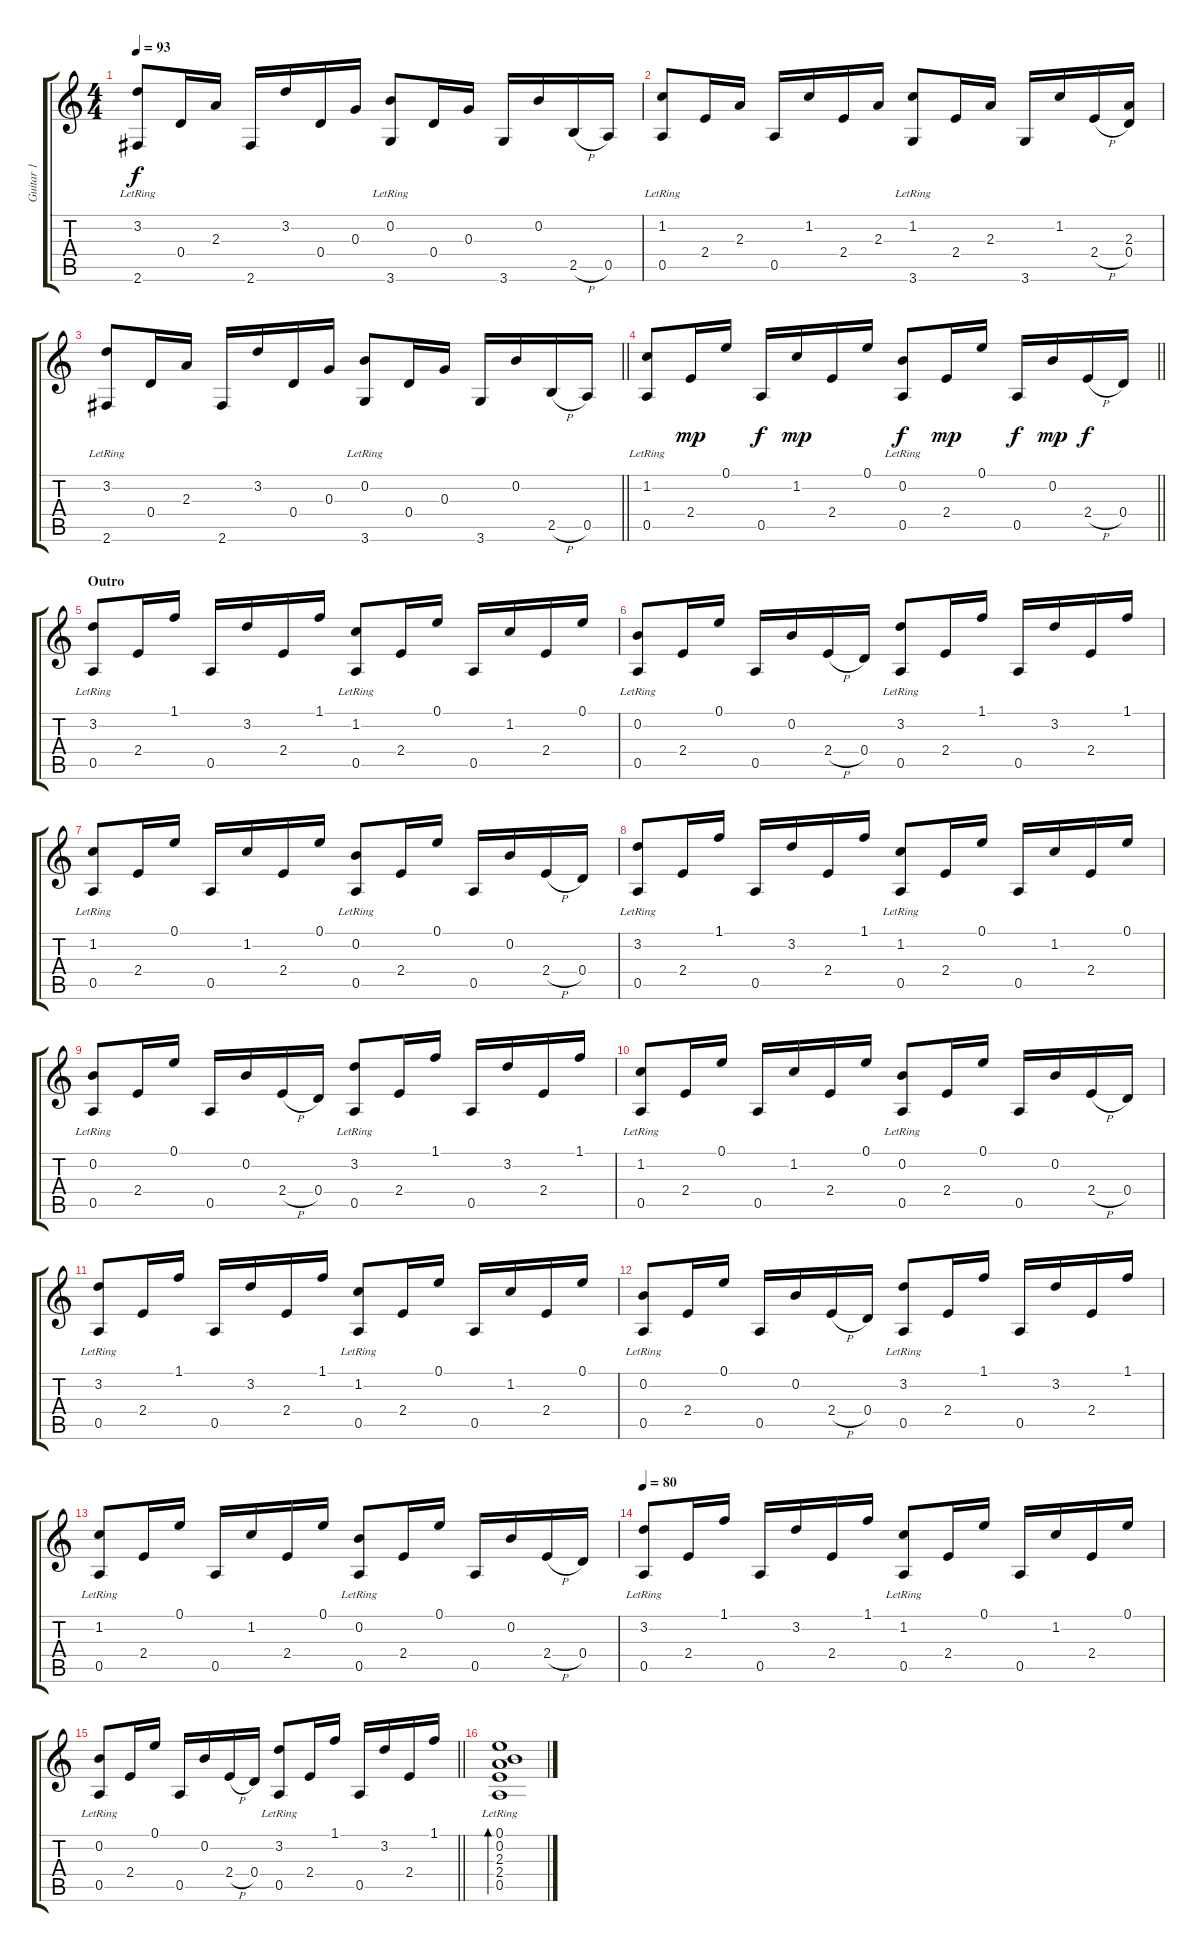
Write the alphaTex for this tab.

\track ("Guitar 1" "Guitar 1") {instrument acousticguitarnylon}
\staff {score tabs}
\tuning (E4 B3 G3 D3 A2 E2) {hide}
\ts (4 4)
\tempo 93
\clef g2
\ks c
(3.2{lr} 2.6{lr}).8{dy f} 0.4.16 2.3.16 2.6.16 3.2.16 0.4.16 0.3.16 (0.2{lr} 3.6{lr}).8 0.4.16 0.3.16 3.6.16 0.2.16 2.5{h}.16 0.5.16 |
(1.2{lr} 0.5{lr}).8 2.4.16 2.3.16 0.5.16 1.2.16 2.4.16 2.3.16 (1.2{lr} 3.6{lr}).8 2.4.16 2.3.16 3.6.16 1.2.16 2.4{h}.16 (2.3 0.4).16 |
\barLineRight lightlight
(3.2{lr} 2.6{lr}).8 0.4.16 2.3.16 2.6.16 3.2.16 0.4.16 0.3.16 (0.2{lr} 3.6{lr}).8 0.4.16 0.3.16 3.6.16 0.2.16 2.5{h}.16 0.5.16 |
\barLineRight lightlight
(1.2{lr} 0.5{lr}).8 2.4.16{dy mp} 0.1.16 0.5.16{dy f} 1.2.16{dy mp} 2.4.16 0.1.16 (0.2{lr} 0.5{lr}).8{dy f} 2.4.16{dy mp} 0.1.16 0.5.16{dy f} 0.2.16{dy mp} 2.4{h}.16{dy f} 0.4.16 |
\section ("" "Outro")
(3.2{lr} 0.5{lr}).8 2.4.16 1.1.16 0.5.16 3.2.16 2.4.16 1.1.16 (1.2{lr} 0.5{lr}).8 2.4.16 0.1.16 0.5.16 1.2.16 2.4.16 0.1.16 |
(0.2{lr} 0.5{lr}).8 2.4.16 0.1.16 0.5.16 0.2.16 2.4{h}.16 0.4.16 (3.2{lr} 0.5{lr}).8 2.4.16 1.1.16 0.5.16 3.2.16 2.4.16 1.1.16 |
(1.2{lr} 0.5{lr}).8 2.4.16 0.1.16 0.5.16 1.2.16 2.4.16 0.1.16 (0.2{lr} 0.5{lr}).8 2.4.16 0.1.16 0.5.16 0.2.16 2.4{h}.16 0.4.16 |
(3.2{lr} 0.5{lr}).8 2.4.16 1.1.16 0.5.16 3.2.16 2.4.16 1.1.16 (1.2{lr} 0.5{lr}).8 2.4.16 0.1.16 0.5.16 1.2.16 2.4.16 0.1.16 |
(0.2{lr} 0.5{lr}).8 2.4.16 0.1.16 0.5.16 0.2.16 2.4{h}.16 0.4.16 (3.2{lr} 0.5{lr}).8 2.4.16 1.1.16 0.5.16 3.2.16 2.4.16 1.1.16 |
(1.2{lr} 0.5{lr}).8 2.4.16 0.1.16 0.5.16 1.2.16 2.4.16 0.1.16 (0.2{lr} 0.5{lr}).8 2.4.16 0.1.16 0.5.16 0.2.16 2.4{h}.16 0.4.16 |
(3.2{lr} 0.5{lr}).8 2.4.16 1.1.16 0.5.16 3.2.16 2.4.16 1.1.16 (1.2{lr} 0.5{lr}).8 2.4.16 0.1.16 0.5.16 1.2.16 2.4.16 0.1.16 |
(0.2{lr} 0.5{lr}).8 2.4.16 0.1.16 0.5.16 0.2.16 2.4{h}.16 0.4.16 (3.2{lr} 0.5{lr}).8 2.4.16 1.1.16 0.5.16 3.2.16 2.4.16 1.1.16 |
(1.2{lr} 0.5{lr}).8 2.4.16 0.1.16 0.5.16 1.2.16 2.4.16 0.1.16 (0.2{lr} 0.5{lr}).8 2.4.16 0.1.16 0.5.16 0.2.16 2.4{h}.16 0.4.16 |
\tempo 80
(3.2{lr} 0.5{lr}).8 2.4.16 1.1.16 0.5.16 3.2.16 2.4.16 1.1.16 (1.2{lr} 0.5{lr}).8 2.4.16 0.1.16 0.5.16 1.2.16 2.4.16 0.1.16 |
\barLineRight lightlight
(0.2{lr} 0.5{lr}).8 2.4.16 0.1.16 0.5.16 0.2.16 2.4{h}.16 0.4.16 (3.2{lr} 0.5{lr}).8 2.4.16 1.1.16 0.5.16 3.2.16 2.4.16 1.1.16 |
(0.1 0.2{lr} 2.3 2.4 0.5).1{bd 240}
